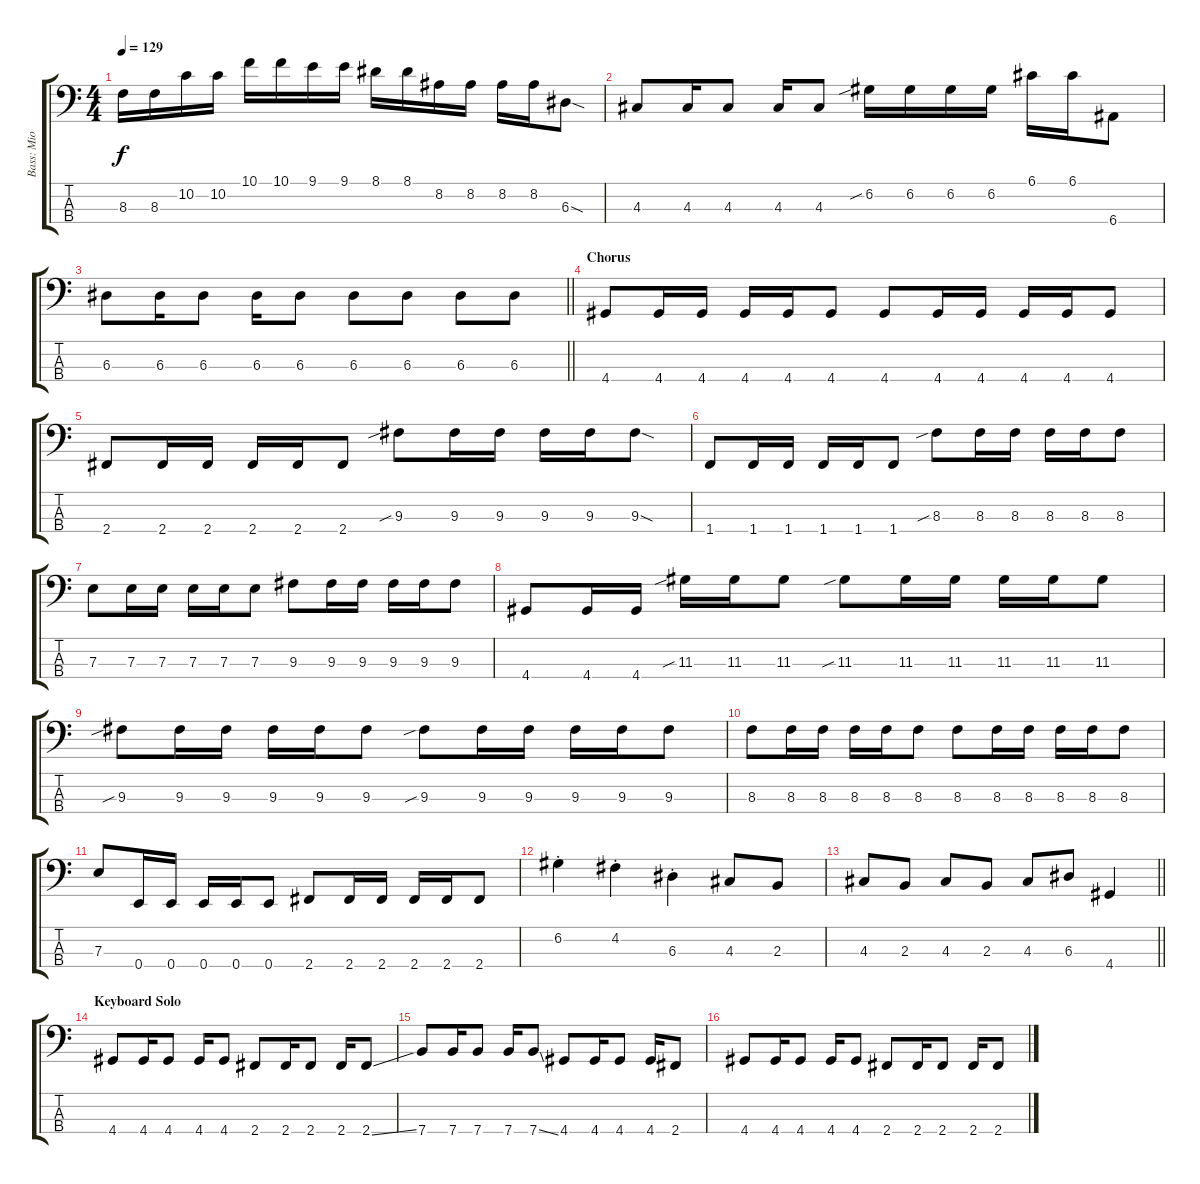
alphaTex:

\track ("Bass: Mio Akiyama" "Bass: Mio ") {instrument electricbasspick}
\staff {score tabs}
\tuning (G2 D2 A1 E1) {hide}
\ts (4 4)
\tempo 129
\clef f4
\ks c
8.3.16{dy f} 8.3.16 10.2.16 10.2.16 10.1.16 10.1.16 9.1.16 9.1.16 8.1.16 8.1.16 8.2.16 8.2.16 8.2.16 8.2.16 6.3{sod}.8 |
4.3.8 4.3.16 4.3.8 4.3.16 4.3.8 6.2{sib}.16 6.2.16 6.2.16 6.2.16 6.1.16 6.1.16 6.4.8 |
\barLineRight lightlight
6.3.8 6.3.16 6.3.8 6.3.16 6.3.8 6.3.8 6.3.8 6.3.8 6.3.8 |
\section ("" "Chorus")
4.4.8 4.4.16 4.4.16 4.4.16 4.4.16 4.4.8 4.4.8 4.4.16 4.4.16 4.4.16 4.4.16 4.4.8 |
2.4.8 2.4.16 2.4.16 2.4.16 2.4.16 2.4.8 9.3{sib}.8 9.3.16 9.3.16 9.3.16 9.3.16 9.3{sod}.8 |
1.4.8 1.4.16 1.4.16 1.4.16 1.4.16 1.4.8 8.3{sib}.8 8.3.16 8.3.16 8.3.16 8.3.16 8.3.8 |
7.3.8 7.3.16 7.3.16 7.3.16 7.3.16 7.3.8 9.3.8 9.3.16 9.3.16 9.3.16 9.3.16 9.3.8 |
4.4.8 4.4.16 4.4.16 11.3{sib}.16 11.3.16 11.3.8 11.3{sib}.8 11.3.16 11.3.16 11.3.16 11.3.16 11.3.8 |
9.3{sib}.8 9.3.16 9.3.16 9.3.16 9.3.16 9.3.8 9.3{sib}.8 9.3.16 9.3.16 9.3.16 9.3.16 9.3.8 |
8.3.8 8.3.16 8.3.16 8.3.16 8.3.16 8.3.8 8.3.8 8.3.16 8.3.16 8.3.16 8.3.16 8.3.8 |
7.3.8 0.4.16 0.4.16 0.4.16 0.4.16 0.4.8 2.4.8 2.4.16 2.4.16 2.4.16 2.4.16 2.4.8 |
6.2{st}.4 4.2{st}.4 6.3{st}.4 4.3.8 2.3.8 |
\barLineRight lightlight
4.3.8 2.3.8 4.3.8 2.3.8 4.3.8 6.3.8 4.4.4 |
\section ("" "Keyboard Solo")
4.4.8 4.4.16 4.4.8 4.4.16 4.4.8 2.4.8 2.4.16 2.4.8 2.4.16 2.4{ss}.8 |
7.4.8 7.4.16 7.4.8 7.4.16 7.4{ss}.8 4.4.8 4.4.16 4.4.8 4.4.16 2.4.8 |
4.4.8 4.4.16 4.4.8 4.4.16 4.4.8 2.4.8 2.4.16 2.4.8 2.4.16 2.4.8
